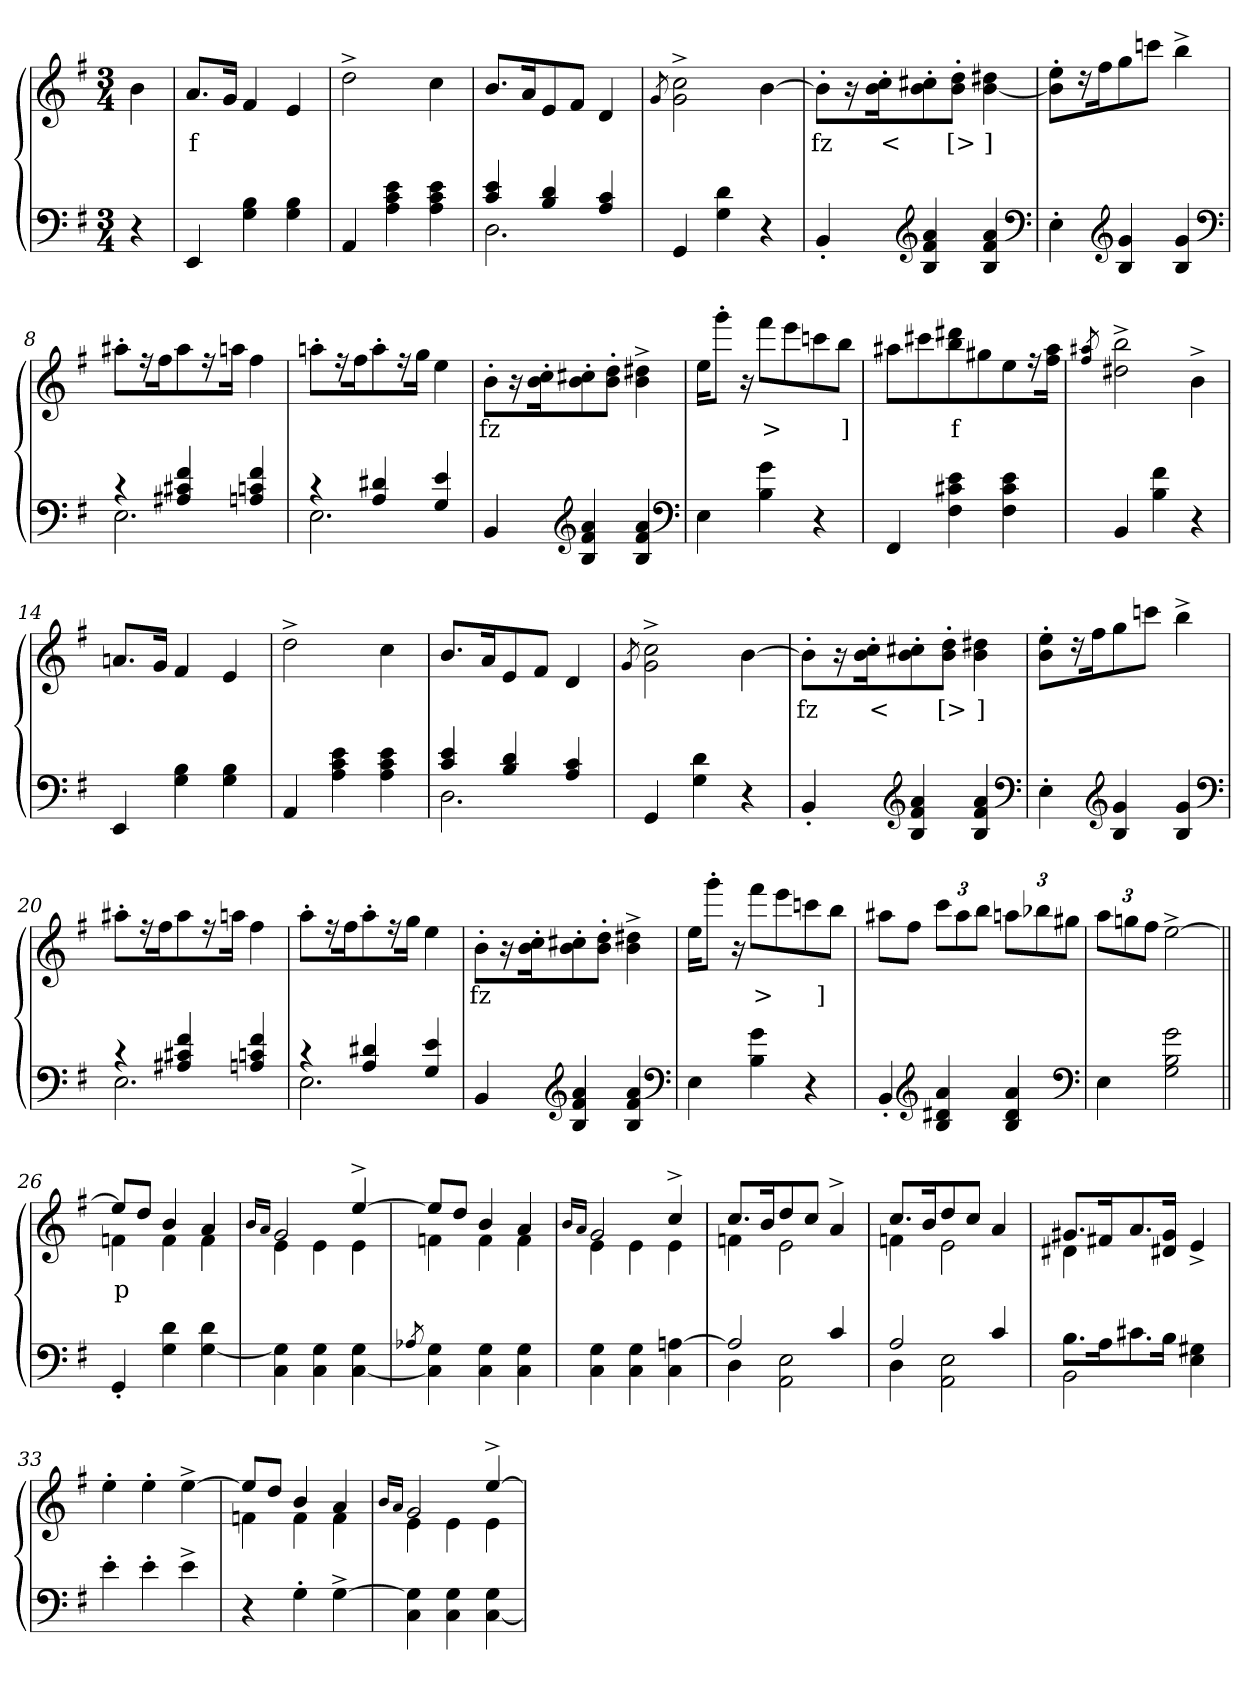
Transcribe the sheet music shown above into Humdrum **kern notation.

**kern	**kern	**text
*part2	*part1	*part1
*staff2	*staff1	*staff1
*clefF4	*clefG2	*
*k[f#]	*k[f#]	*
*M3/4	*M3/4	*
=1	=1	=1
4r	4b	.
=2	=2	=2
4EE	8.aL	f
.	16gJk	.
4B 4G	4f#	.
4B 4G	4e	.
=3	=3	=3
4AA	2dd^>	.
4e 4c 4A	.	.
4e 4c 4A	4cc	.
=4	=4	=4
*^	*	*
4e 4c	2.D	8.bL	.
.	.	16a	.
4d 4B	.	8e	.
.	.	8f#J	.
4c 4A	.	4d	.
*v	*v	*	*
=5	=5	=5
.	8qg/	.
4GG	2cc\^> 2g\^>	.
4d 4G	.	.
4r	[4b	.
=6	=6	=6
4BB'>	8b'>L]	fz
.	16r	.
.	16cc'> 16b'>	<
*clefG2	*	*
4a 4f# 4B	8cc#X'> 8b'>	.
.	8dd'> 8b'>J	[>
4a 4f# 4B	4dd#X [4b	]
*clefF4	*	*
=7	=7	=7
4E'>	8ee'> 8b]'>L	.
.	16r	.
.	16ff#	.
*clefG2	*	*
4g 4B	8gg	.
.	8cccnJ	.
4g 4B	4bb^>	.
*clefF4	*	*
=8	=8	=8
*^	*	*
4r	2.E	8aa#X'>L	.
.	.	16r	.
.	.	16ff#	.
4f# 4c#X 4A#X	.	8aa#	.
.	.	16r	.
.	.	16aanJk	.
4f# 4cn 4An	.	4ff#	.
=9	=9	=9	=9
4r	2.E	8aan'>L	.
.	.	16r	.
.	.	16ff#	.
4d#X 4A	.	8aa'>	.
.	.	16r	.
.	.	16ggJk	.
4e 4G	.	4ee	.
*v	*v	*	*
=10	=10	=10
4BB	8b'>L	fz
.	16r	.
.	16cc'> 16b'>	.
*clefG2	*	*
4a 4f# 4B	8cc#X'> 8b'>	.
.	8dd'> 8b'>J	.
4a 4f# 4B	4dd#X^> 4b^>	.
*clefF4	*	*
=11	=11	=11
4E	16eeKL	.
.	8ggg'>J	.
.	16r	.
4g 4B	8fff#L	>
.	8eee	.
4r	8cccn	.
.	8bbJ	]
=12	=12	=12
4FF#	8aa#XL	.
.	8ccc#X	.
4e 4c#X 4F#	8ddd#X 8bb	f
.	8gg#X	.
4e 4c# 4F#	8ee	.
.	16r	.
.	16aa# 16ff#Jk	.
=13	=13	=13
.	8qff#/ 8qaa#X	.
4BB	2bb^> 2dd#X^>	.
4f# 4B	.	.
4r	4b^>	.
=14	=14	=14
4EE	8.anL	.
.	16gJk	.
4B 4G	4f#	.
4B 4G	4e	.
=15	=15	=15
4AA	2dd^>	.
4e 4c 4A	.	.
4e 4c 4A	4cc	.
=16	=16	=16
*^	*	*
4e 4c	2.D	8.bL	.
.	.	16a	.
4d 4B	.	8e	.
.	.	8f#J	.
4c 4A	.	4d	.
*v	*v	*	*
=17	=17	=17
.	8qg/	.
4GG	2cc\^> 2g\^>	.
4d 4G	.	.
4r	[4b	.
=18	=18	=18
4BB'>	8b'>L]	fz
.	16r	.
.	16cc'> 16b'>	<
*clefG2	*	*
4a 4f# 4B	8cc#X'> 8b'>	.
.	8dd'> 8b'>J	[>
4a 4f# 4B	4dd#X 4b	]
*clefF4	*	*
=19	=19	=19
4E'>	8ee'> 8b'>L	.
.	16r	.
.	16ff#	.
*clefG2	*	*
4g 4B	8gg	.
.	8cccnJ	.
4g 4B	4bb^>	.
*clefF4	*	*
=20	=20	=20
*^	*	*
4r	2.E	8aa#X'>L	.
.	.	16r	.
.	.	16ff#	.
4f# 4c#X 4A#X	.	8aa#	.
.	.	16r	.
.	.	16aanJk	.
4f# 4cn 4An	.	4ff#	.
=21	=21	=21	=21
4r	2.E	8aa'>L	.
.	.	16r	.
.	.	16ff#	.
4d#X 4A	.	8aa'>	.
.	.	16r	.
.	.	16ggJk	.
4e 4G	.	4ee	.
*v	*v	*	*
=22	=22	=22
4BB	8b'>L	fz
.	16r	.
.	16cc'> 16b'>	.
*clefG2	*	*
4a 4f# 4B	8cc#X'> 8b'>	.
.	8dd'> 8b'>J	.
4a 4f# 4B	4dd#X^> 4b^>	.
*clefF4	*	*
=23	=23	=23
4E	16eeKL	.
.	8ggg'>J	.
.	16r	.
4g 4B	8fff#L	>
.	8eee	.
4r	8cccn	.
.	8bbJ	]
=24	=24	=24
4BB'>	8aa#XL	.
.	8ff#J	.
*clefG2	*	*
4a 4d#X 4B	12cccL	.
.	12aa#	.
.	12bbJ	.
4a 4d# 4B	12aanL	.
.	12bb-X	.
.	12gg#XJ	.
*clefF4	*	*
=25	=25	=25
4E	12aaL	.
.	12ggn	.
.	12ff#J	.
2g 2B 2G	[2ee^>	.
=26||	=26||	=26||
*	*^	*
4GG'>	8eeL]	4fn	p
.	8ddJ	.	.
4d 4G	4b	4f	.
4d [4G	4a	4f	.
=27	=27	=27	=27
.	16qb/LL	.	.
.	16qa/JJ	.	.
4G] 4C	2g	4e	.
4G 4C	.	4e	.
4G [4C	[4ee^>	4e	.
=28	=28	=28	=28
8qA-X/	.	.	.
4G 4C]	8eeL]	4fn	.
.	8ddJ	.	.
4G 4C	4b	4f	.
4G 4C	4a	4f	.
=29	=29	=29	=29
.	16qb/LL	.	.
.	16qa/JJ	.	.
4G 4C	2g	4e	.
4G 4C	.	4e	.
[4An 4C	4cc^>	4e	.
=30	=30	=30	=30
*^	*	*	*
2A]	4D	8.ccL	4fn	.
.	.	16b	.	.
.	2E 2AA	8dd	2e	.
.	.	8ccJ	.	.
4c	.	4a^>	.	.
=31	=31	=31	=31	=31
2A	4D	8.ccL	4fn	.
.	.	16b	.	.
.	2E 2AA	8dd	2e	.
.	.	8ccJ	.	.
4c	.	4a	.	.
=32	=32	=32	=32	=32
8.B\L	2BB	8.g#XL	4d#	.
16A	.	16f#X	.	.
8.c#X	.	8.a	2ryy	.
16BJk	.	16g# 16d#XJk	.	.
4G#X 4E	4ryy	4e^>	.	.
*v	*v	*	*	*
*	*v	*v	*
=33	=33	=33
4e'>	4ee'>	.
4e'>	4ee'>	.
4e^>	[4ee^>	.
=34	=34	=34
*	*^	*
4r	8eeL]	4fn	.
.	8ddJ	.	.
4G'>	4b	4f	.
[4G^>	4a	4f	.
=35	=35	=35	=35
.	16qb/LL	.	.
.	16qa/JJ	.	.
4G] 4C	2g	4e	.
4G 4C	.	4e	.
4G [4C	[4ee^>	4e	.
*	*v	*v	*
=	=	=
*-	*-	*-
